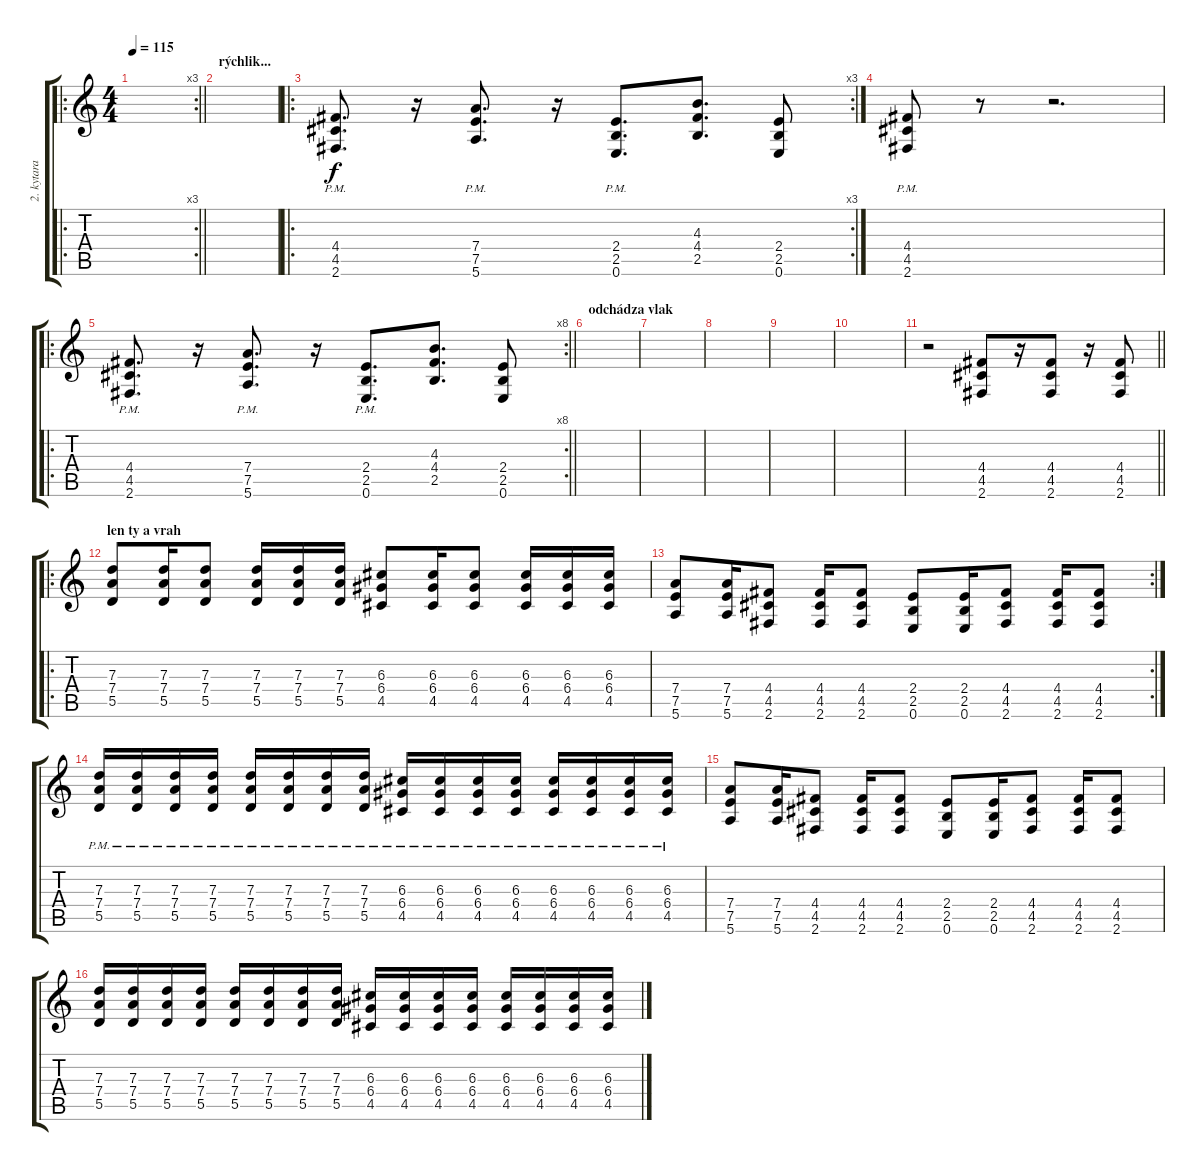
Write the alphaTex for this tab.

\track ("2. kytara" "2. kytara") {instrument overdrivenguitar}
\staff {score tabs}
\tuning (E4 B3 G3 D3 A2 E2) {hide}
\ro
\rc 3
\ts (4 4)
\tempo 115
\clef g2
\barLineRight lightlight
\ks c
|
\section ("" "rýchlik...")
|
\ro
\rc 3
(4.4{pm} 4.5{pm} 2.6{pm}).8{d} r.16 (7.4{pm} 7.5{pm} 5.6{pm}).8{d} r.16 (2.4{pm} 2.5{pm} 0.6{pm}).8{d} (4.3 4.4 2.5).8{d} (2.4 2.5 0.6).8 |
(4.4{pm} 4.5{pm} 2.6{pm}).8 r.8 r.2{d} |
\ro
\rc 8
\barLineRight lightlight
(4.4{pm} 4.5{pm} 2.6{pm}).8{d} r.16 (7.4{pm} 7.5{pm} 5.6{pm}).8{d} r.16 (2.4{pm} 2.5{pm} 0.6{pm}).8{d} (4.3 4.4 2.5).8{d} (2.4 2.5 0.6).8 |
\section ("" "odchádza vlak")
|
|
|
|
|
\barLineRight lightlight
r.2 (4.4 4.5 2.6).8 r.16 (4.4 4.5 2.6).8 r.16 (4.4 4.5 2.6).8 |
\ro
\section ("" "len ty a vrah")
(7.3 7.4 5.5).8 (7.3 7.4 5.5).16 (7.3 7.4 5.5).8 (7.3 7.4 5.5).16 (7.3 7.4 5.5).16 (7.3 7.4 5.5).16 (6.3 6.4 4.5).8 (6.3 6.4 4.5).16 (6.3 6.4 4.5).8 (6.3 6.4 4.5).16 (6.3 6.4 4.5).16 (6.3 6.4 4.5).16 |
\rc 2
(7.4 7.5 5.6).8 (7.4 7.5 5.6).16 (4.4 4.5 2.6).8 (4.4 4.5 2.6).16 (4.4 4.5 2.6).8 (2.4 2.5 0.6).8 (2.4 2.5 0.6).16 (4.4 4.5 2.6).8 (4.4 4.5 2.6).16 (4.4 4.5 2.6).8 |
(7.3{pm} 7.4{pm} 5.5{pm}).16 (7.3{pm} 7.4{pm} 5.5{pm}).16 (7.3{pm} 7.4{pm} 5.5{pm}).16 (7.3{pm} 7.4{pm} 5.5{pm}).16 (7.3{pm} 7.4{pm} 5.5{pm}).16 (7.3{pm} 7.4{pm} 5.5{pm}).16 (7.3{pm} 7.4{pm} 5.5{pm}).16 (7.3{pm} 7.4{pm} 5.5{pm}).16 (6.3{pm} 6.4{pm} 4.5{pm}).16 (6.3{pm} 6.4{pm} 4.5{pm}).16 (6.3{pm} 6.4{pm} 4.5{pm}).16 (6.3{pm} 6.4{pm} 4.5{pm}).16 (6.3{pm} 6.4{pm} 4.5{pm}).16 (6.3{pm} 6.4{pm} 4.5{pm}).16 (6.3{pm} 6.4{pm} 4.5{pm}).16 (6.3{pm} 6.4{pm} 4.5{pm}).16 |
(7.4 7.5 5.6).8 (7.4 7.5 5.6).16 (4.4 4.5 2.6).8 (4.4 4.5 2.6).16 (4.4 4.5 2.6).8 (2.4 2.5 0.6).8 (2.4 2.5 0.6).16 (4.4 4.5 2.6).8 (4.4 4.5 2.6).16 (4.4 4.5 2.6).8 |
(7.3 7.4 5.5).16 (7.3 7.4 5.5).16 (7.3 7.4 5.5).16 (7.3 7.4 5.5).16 (7.3 7.4 5.5).16 (7.3 7.4 5.5).16 (7.3 7.4 5.5).16 (7.3 7.4 5.5).16 (6.3 6.4 4.5).16 (6.3 6.4 4.5).16 (6.3 6.4 4.5).16 (6.3 6.4 4.5).16 (6.3 6.4 4.5).16 (6.3 6.4 4.5).16 (6.3 6.4 4.5).16 (6.3 6.4 4.5).16
